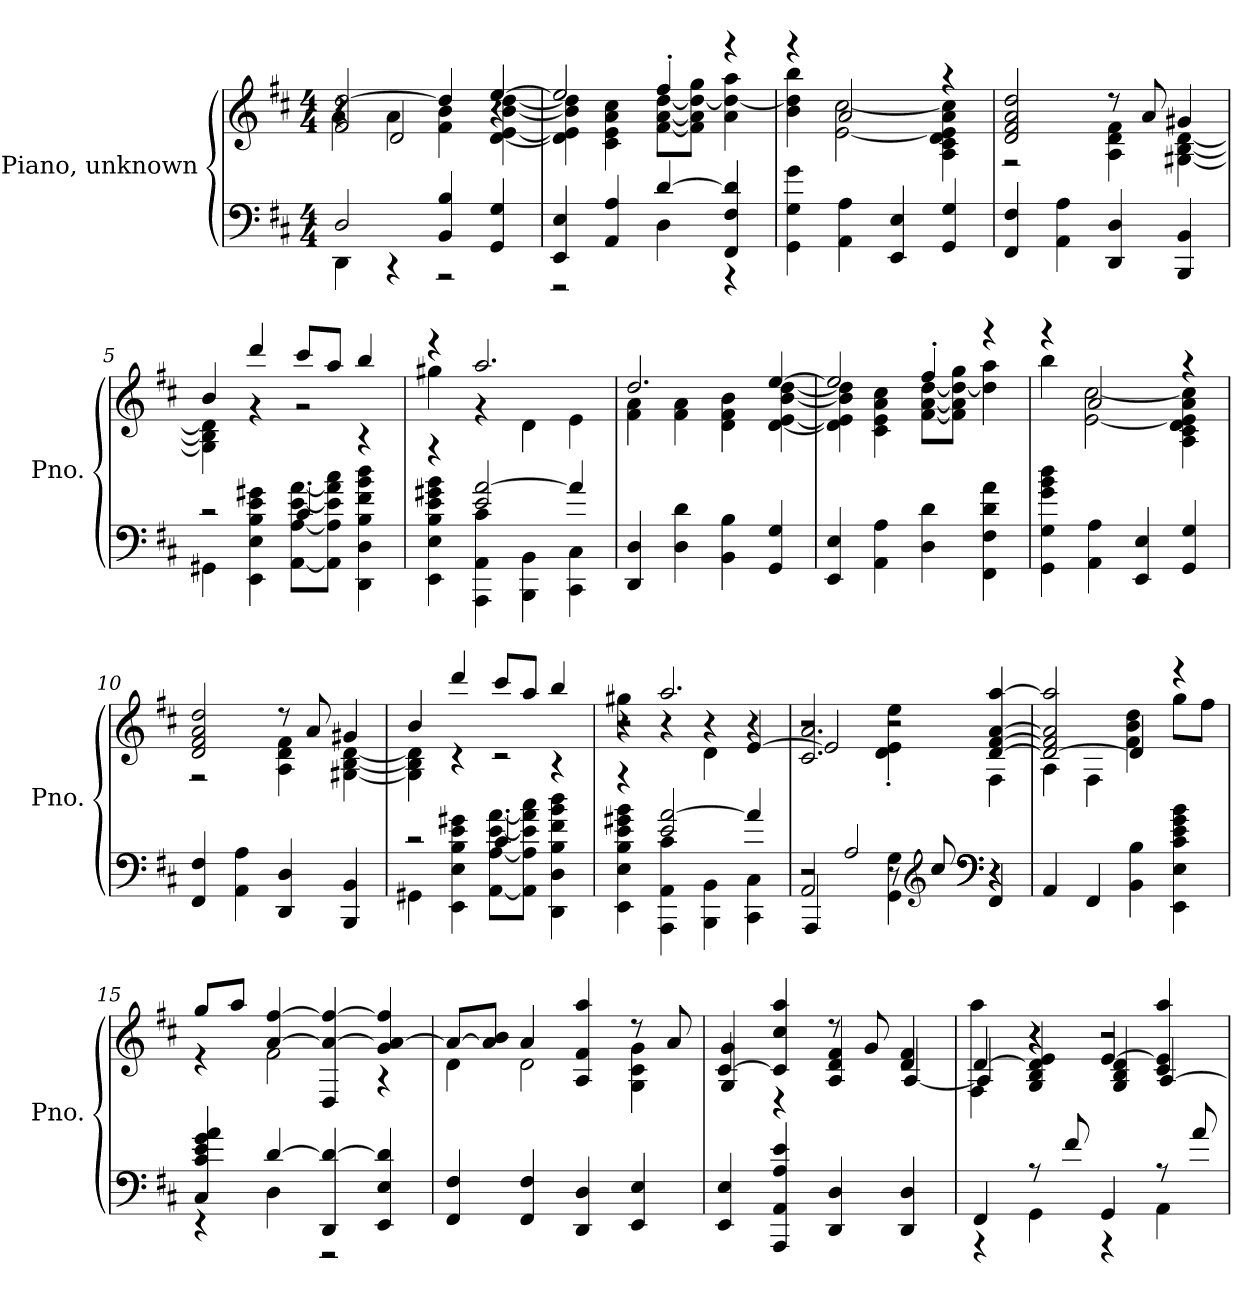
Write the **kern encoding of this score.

**kern	**kern
*part1	*part1
*staff2	*staff1
*I"Piano, unknown	*
*I'Pno.	*
*clefF4	*clefG2
*k[f#c#]	*k[f#c#]
*M4/4	*M4/4
*MM120	*MM120
=1	=1
*^	*^
*	*	*	*^
2D/	4DD\	2f#/ [2dd/	4a\	4r
.	4r	.	4a\	2d/
4BB/ 4B/	2r	4dd/]	4f#\ 4b\	.
4GG/ 4G/	.	[4ee/	[4d\ [4e\ [4b\ [4dd\	4r
*	*	*	*v	*v
=2	=2	=2	=2
4EE/ 4E/	2r	2ee/]	4d\] 4e\] 4b\] 4dd\]
4AA/ 4A/	.	.	4c#\ 4e\ 4a\ 4cc#\
[4d/	4D\	4ff#'/	[8f#\ [8a\ [8dd\L
.	.	.	8f#\] 8a\] 8dd\_ 8gg\J
4FF#/ 4F#/ 4d/]	4r	4r	4a\ 4dd\_ 4aa\
*v	*v	*	*
=3	=3	=3
4GG\ 4G\ 4g\	4r	4b\ 4dd\] 4bb\
4AA\ 4A\	2a/	[2e\ [2cc#\
4EE/ 4E/	.	.
4GG/ 4G/	4r	4A\ 4c#\ 4d\ 4e\] 4a\ 4cc#\]
=4	=4	=4
4FF#/ 4F#/	2d/ 2f#/ 2a/ 2dd/	2r
4AA\ 4A\	.	.
4DD/ 4D/	8r	4A\ 4d\ 4f#\
.	8a/	.
4BBB/ 4BB/	4g#X/	[4G#X\ [4B\ [4d\
=5	=5	=5
*^	*	*
2r	4GG#X\	4b/	4G#\] 4B\] 4d\]
.	4EE\ 4E\ 4B\ 4e\ 4g#X\	4ddd/	4r
4c#'/	[8AA\ [8A\ [8e\ [8a\L	8ccc#/L	2r
.	8AA\] 8A\] 8e\] 8a\] 8cc#\J	8aa/J	.
4r	4DD\ 4D\ 4B\ 4f#\ 4b\ 4dd\	4bb/	.
=6	=6	=6	=6
4r	4EE\ 4E\ 4B\ 4e\ 4g#X\ 4b\	4r	4gg#X\
2e/ [2a/	4AAA\ 4AA\ 4c#\	2.aa/	4r
.	4BBB\ 4BB\	.	4d\
4a/]	4CC#\ 4C#\	.	4e\
*v	*v	*	*
!!LO:LB:g=z	!!
=7	=7	=7
4DD/ 4D/	2.dd/	4f#\ 4a\
4D\ 4d\	.	4f#\ 4a\
4BB\ 4B\	.	4d\ 4f#\ 4b\
4GG/ 4G/	[4ee/	[4d\ [4e\ [4b\ [4dd\
=8	=8	=8
4EE/ 4E/	2ee/]	4d\] 4e\] 4b\] 4dd\]
4AA\ 4A\	.	4c#\ 4e\ 4a\ 4cc#\
4D\ 4d\	4ff#'/	[8f#\ [8a\ [8dd\L
.	.	8f#\] 8a\] 8dd\_ 8gg\J
4FF#\ 4F#\ 4d\ 4a\	4r	4dd\] 4aa\
=9	=9	=9
4GG\ 4G\ 4g\ 4b\ 4dd\	4r	4bb\
4AA\ 4A\	2a/	[2e\ [2cc#\
4EE/ 4E/	.	.
4GG/ 4G/	4r	4A\ 4c#\ 4d\ 4e\] 4a\ 4cc#\]
=10	=10	=10
4FF#/ 4F#/	2d/ 2f#/ 2a/ 2dd/	2r
4AA\ 4A\	.	.
4DD/ 4D/	8r	4A\ 4d\ 4f#\
.	8a/	.
4BBB/ 4BB/	4g#X/	[4G#X\ [4B\ [4d\
=11	=11	=11
*^	*	*
2r	4GG#X\	4b/	4G#\] 4B\] 4d\]
.	4EE\ 4E\ 4B\ 4e\ 4g#X\	4ddd/	4r
4c#'/	[8AA\ [8A\ [8e\ [8a\L	8ccc#/L	2r
.	8AA\] 8A\] 8e\] 8a\] 8cc#\J	8aa/J	.
4r	4DD\ 4D\ 4B\ 4f#\ 4b\ 4dd\	4bb/	.
=12	=12	=12	=12
*	*	*	*^
4r	4EE\ 4E\ 4B\ 4e\ 4g#X\ 4b\	4r	4gg#X\	2r
2e/ [2a/	4AAA\ 4AA\ 4c#\	2.aa/	4r	.
.	4BBB\ 4BB\	.	4d\	4r
4a/]	4CC#\ 4C#\	.	4r	[4e/
!!LO:LB:g=z	!!	!!
=13	=13	=13	=13	=13
*	*^	*	*	*
2AA/	2r	4AAA/	2.c#/ 2.a/	2r	2e/]
.	.	2A/	.	.	.
8r	4GG\ 4G\	.	.	4d\' 4e\' 4ee\'	2r
*clefG2	*	*	*	*	*
8cc#/	.	.	.	.	.
*clefF4	*	*	*	*	*
4FF#/	4r	4r	[4d/ [4f#/ [4a/ [4aa/	4F#\	.
*v	*v	*v	*	*	*
*	*	*v	*v
=14	=14	=14
4AA/	2d/_ 2f#/] 2a/] 2aa/]	4A\
4FF#/	.	4F#\
4BB\ 4B\	4d/]	4f#\ 4b\ 4dd\
4EE\ 4E\ 4c#\ 4e\ 4g\ 4b\	4r	8gg\L
.	.	8ff#\J
=15	=15	=15
*^	*	*
4C#/ 4c#/ 4e/ 4g/ 4a/	4r	8gg/L	4r
.	.	8aa/J	.
[4d/	4D\	[4a/ [4ff#/	2f#\
4DD/ 4d/_	2r	4D/ 4a/_ 4ff#/_	.
4EE/ 4E/ 4d/]	.	4g/ 4a/_ 4ff#/]	4r
*v	*v	*	*
=16	=16	=16
4FF#/ 4F#/	8a/L_	4d\
.	8a/] 8b/J	.
4FF#/ 4F#/	4a/	2d\
4DD/ 4D/	4A/ 4f#/ 4aa/	.
4EE/ 4E/	8r	4G\ 4c#\ 4g\
.	8a/	.
=17	=17	=17
4EE/ 4E/	[4c#/	4G/ 4g/
4AAA/ 4AA/ 4A/ 4e/	4c#/] 4cc#/ 4aa/	4r
4DD/ 4D/	8r	4A/ 4d/ 4f#/
.	8g/	.
4DD/ 4D/	4d/ 4f#/	[4A/
!!LO:LB:g=z
=18	=18	=18
*^	*	*^
4FF#/	4r	[4d/	4F#\ 4aa\	4A/]
8r	4GG\	4G/ 4B/ 4d/] 4e/	4r	4r
8f#/	.	.	.	.
4GG/	4r	[4e/	2r	4G/ 4B/ 4d/
8r	4AA\	4c#/ 4e/] 4aa/	.	[4A/
8a/	.	.	.	.
*v	*v	*	*	*
*	*v	*v	*v
=	=
*-	*-
